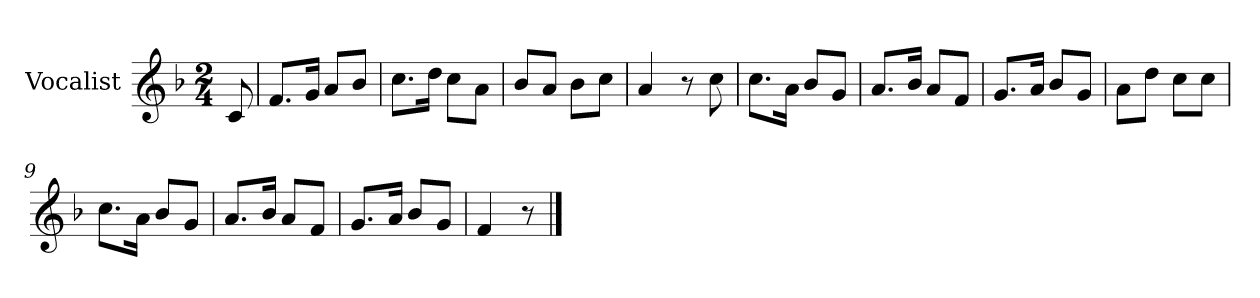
**kern
*part1
*staff1
*I"Vocalist
*k[b-]
*F:
*M2/4
=
8c
=1
8.fL
16gJk
8aL
8b-J
=2
8.ccL
16ddJk
8ccL
8aJ
=3
8b-L
8aJ
8b-L
8ccJ
=4
4a
8r
8cc
=5
8.ccL
16aJk
8b-L
8gJ
=6
8.aL
16b-Jk
8aL
8fJ
=7
8.gL
16aJk
8b-L
8gJ
=8
8aL
8ddJ
8ccL
8ccJ
=9
8.ccL
16aJk
8b-L
8gJ
=10
8.aL
16b-Jk
8aL
8fJ
=11
8.gL
16aJk
8b-L
8gJ
=12
4f
8r
==
*-
